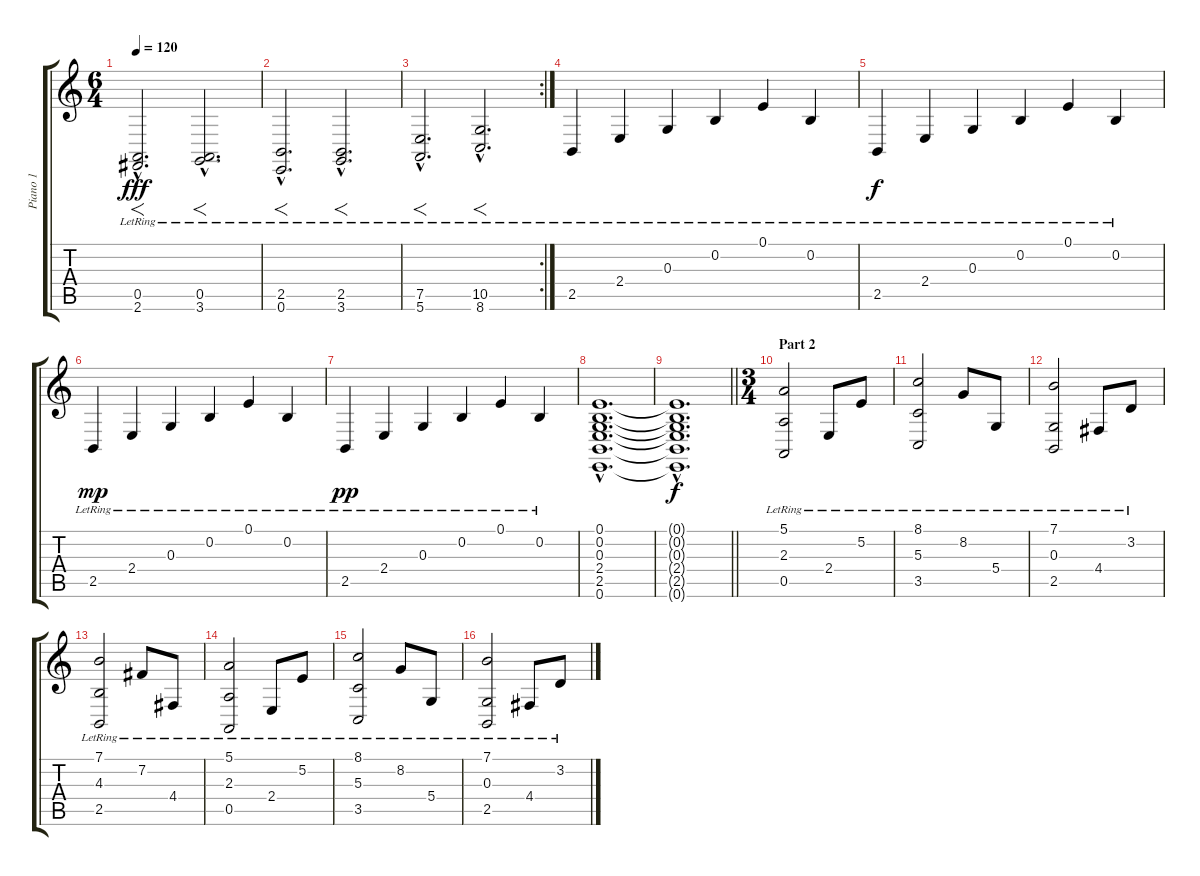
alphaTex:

\track ("Piano 1" "Piano 1") {instrument acousticgrandpiano}
\staff {score tabs}
\tuning (E4 B3 G3 D3 A2 E2) {hide}
\ts (6 4)
\tempo 120
\clef g2
\ks c
(0.5{hac lr} 2.6{hac lr}).2{f d dy fff} (0.5{hac lr} 3.6{hac lr}).2{f d} |
(2.5{hac lr} 0.6{hac lr}).2{f d} (2.5{hac lr} 3.6{hac lr}).2{f d} |
\rc 2
(7.5{hac lr} 5.6{hac lr}).2{f d} (10.5{hac lr} 8.6{hac lr}).2{f d} |
2.5{lr}.4 2.4{lr}.4 0.3{lr}.4 0.2{lr}.4 0.1{lr}.4 0.2{lr}.4 |
2.5{lr}.4{dy f} 2.4{lr}.4 0.3{lr}.4 0.2{lr}.4 0.1{lr}.4 0.2{lr}.4 |
2.5{lr}.4{dy mp} 2.4{lr}.4 0.3{lr}.4 0.2{lr}.4 0.1{lr}.4 0.2{lr}.4 |
2.5{lr}.4{dy pp} 2.4{lr}.4 0.3{lr}.4 0.2{lr}.4 0.1{lr}.4 0.2{lr}.4 |
(0.1{hac} 0.2{hac} 0.3{hac} 2.4{hac} 2.5{hac} 0.6{hac}).1{d} |
\barLineRight lightlight
(0.1{hac t} 0.2{hac t} 0.3{hac t} 2.4{hac t} 2.5{hac t} 0.6{hac t}).1{d dy f} |
\ts (3 4)
\section ("" "Part 2")
(5.1{lr} 2.3{lr} 0.5{lr}).2 2.4{lr}.8 5.2{lr}.8 |
(8.1{lr} 5.3{lr} 3.5{lr}).2 8.2{lr}.8 5.4{lr}.8 |
(7.1{lr} 0.3{lr} 2.5{lr}).2 4.4{lr}.8 3.2{lr}.8 |
(7.1{lr} 4.3{lr} 2.5{lr}).2 7.2{lr}.8 4.4{lr}.8 |
(5.1{lr} 2.3{lr} 0.5{lr}).2 2.4{lr}.8 5.2{lr}.8 |
(8.1{lr} 5.3{lr} 3.5{lr}).2 8.2{lr}.8 5.4{lr}.8 |
(7.1{lr} 0.3{lr} 2.5{lr}).2 4.4{lr}.8 3.2{lr}.8
